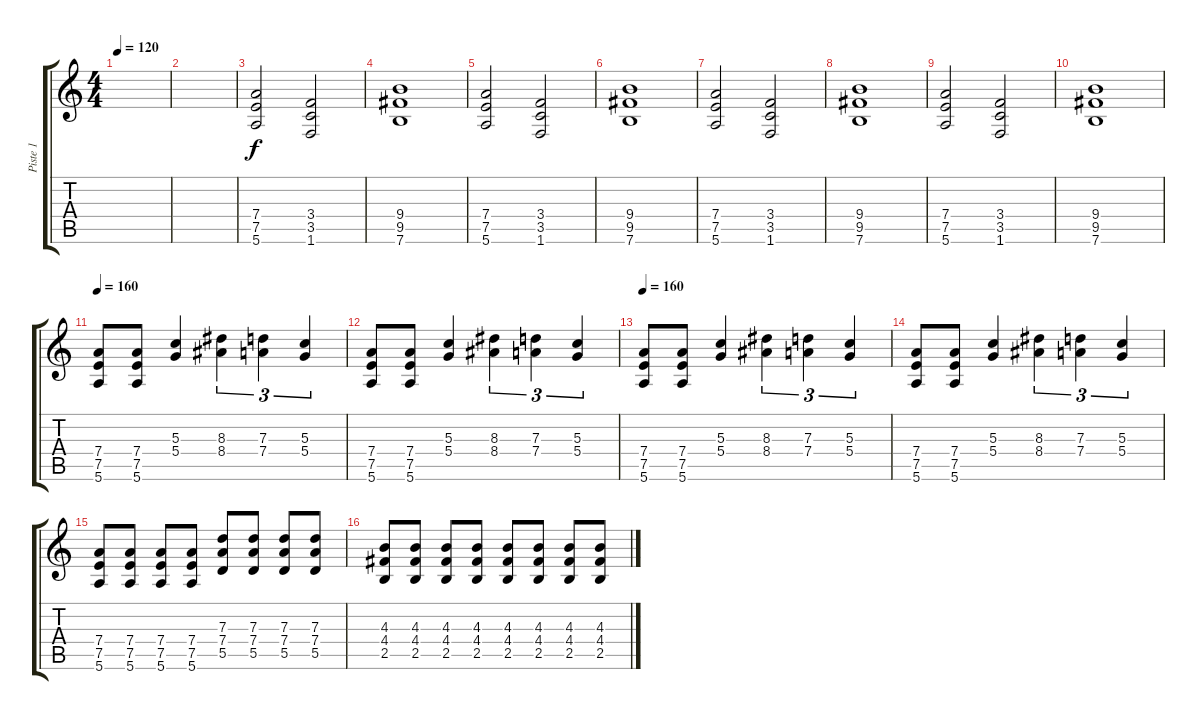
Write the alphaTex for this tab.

\track ("Piste 1" "Piste 1") {instrument overdrivenguitar}
\staff {score tabs}
\tuning (E4 B3 G3 D3 A2 E2) {hide}
\ts (4 4)
\tempo 120
\clef g2
\ks c
|
|
(7.4 7.5 5.6).2 (3.4 3.5 1.6).2 |
(9.4 9.5 7.6).1 |
(7.4 7.5 5.6).2 (3.4 3.5 1.6).2 |
(9.4 9.5 7.6).1 |
(7.4 7.5 5.6).2 (3.4 3.5 1.6).2 |
(9.4 9.5 7.6).1 |
(7.4 7.5 5.6).2 (3.4 3.5 1.6).2 |
(9.4 9.5 7.6).1 |
\tempo 160
(7.4 7.5 5.6).8 (7.4 7.5 5.6).8 (5.3 5.4).4 (8.3 8.4).4{tu (3 2)} (7.3 7.4).4{tu (3 2)} (5.3 5.4).4{tu (3 2)} |
(7.4 7.5 5.6).8 (7.4 7.5 5.6).8 (5.3 5.4).4 (8.3 8.4).4{tu (3 2)} (7.3 7.4).4{tu (3 2)} (5.3 5.4).4{tu (3 2)} |
\tempo 160
(7.4 7.5 5.6).8 (7.4 7.5 5.6).8 (5.3 5.4).4 (8.3 8.4).4{tu (3 2)} (7.3 7.4).4{tu (3 2)} (5.3 5.4).4{tu (3 2)} |
(7.4 7.5 5.6).8 (7.4 7.5 5.6).8 (5.3 5.4).4 (8.3 8.4).4{tu (3 2)} (7.3 7.4).4{tu (3 2)} (5.3 5.4).4{tu (3 2)} |
(7.4 7.5 5.6).8 (7.4 7.5 5.6).8 (7.4 7.5 5.6).8 (7.4 7.5 5.6).8 (7.3 7.4 5.5).8 (7.3 7.4 5.5).8 (7.3 7.4 5.5).8 (7.3 7.4 5.5).8 |
(4.3 4.4 2.5).8 (4.3 4.4 2.5).8 (4.3 4.4 2.5).8 (4.3 4.4 2.5).8 (4.3 4.4 2.5).8 (4.3 4.4 2.5).8 (4.3 4.4 2.5).8 (4.3 4.4 2.5).8
